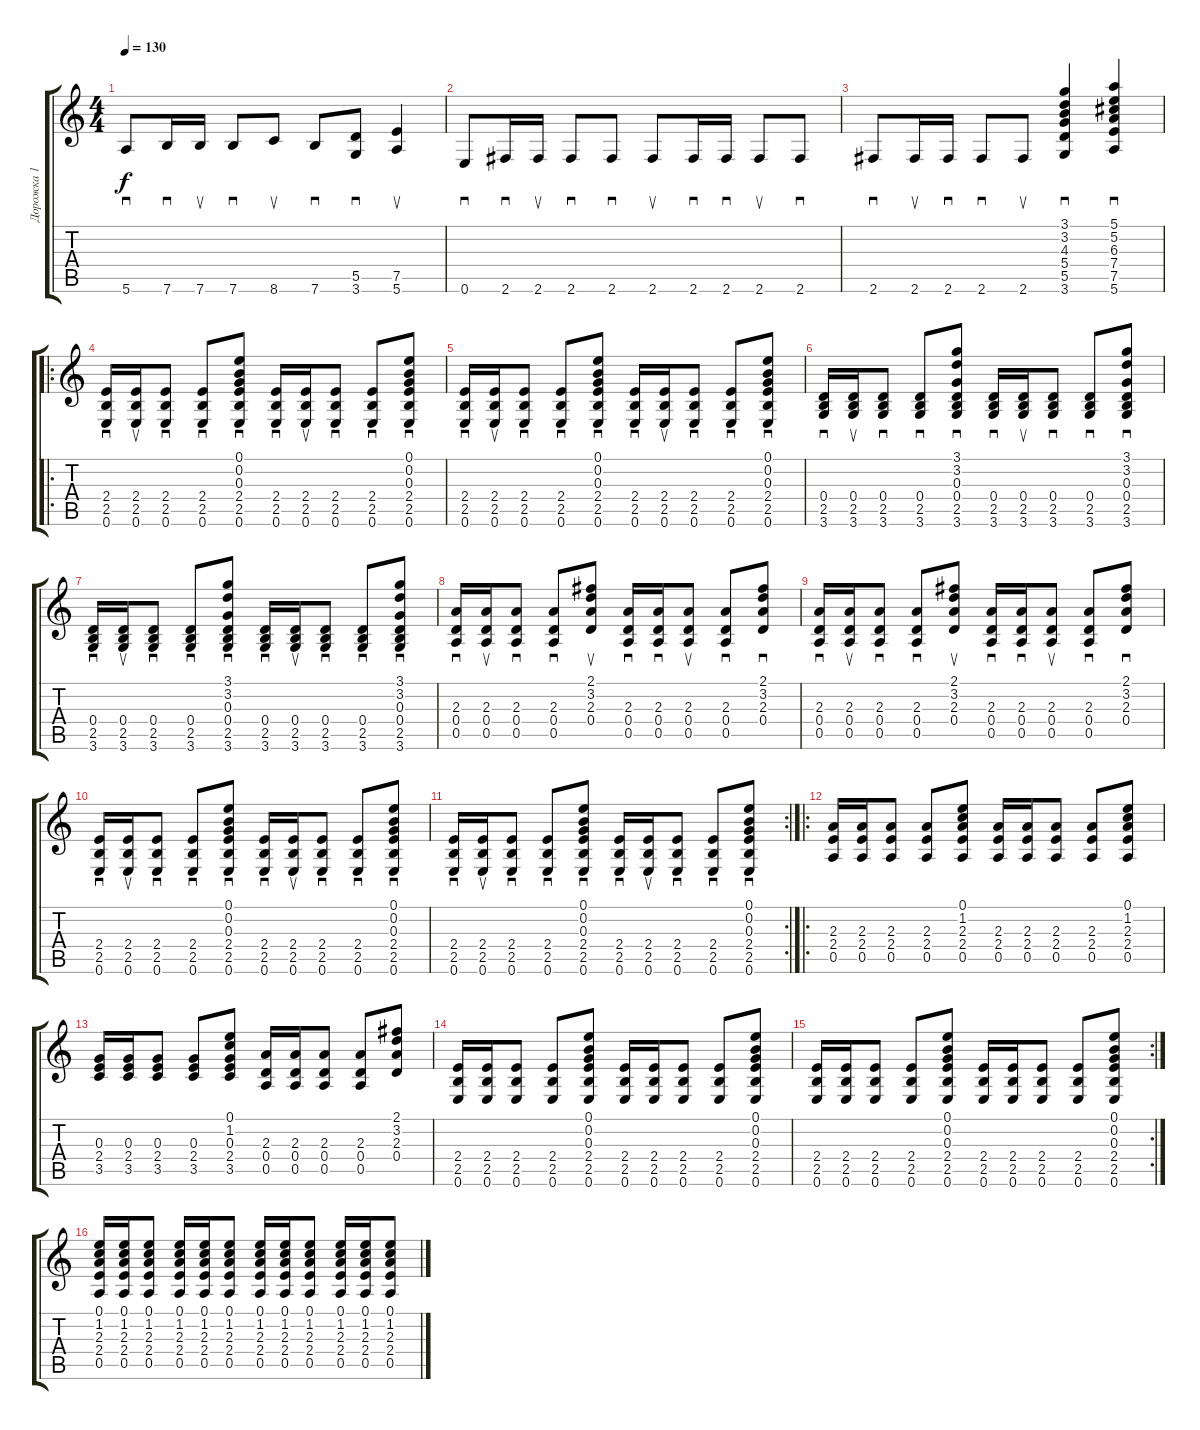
\track ("Дорожка 1" "Дорожка 1") {instrument acousticguitarsteel}
\staff {score tabs}
\tuning (E4 B3 G3 D3 A2 E2) {hide}
\ts (4 4)
\tempo 130
\clef g2
\ks c
5.6.8{sd dy f} 7.6.16{sd} 7.6.16{su} 7.6.8{sd} 8.6.8{su} 7.6.8{sd} (5.5 3.6).8{sd} (7.5 5.6).4{su} |
0.6.8{sd} 2.6.16{sd} 2.6.16{su} 2.6.8{sd} 2.6.8{sd} 2.6.8{su} 2.6.16{sd} 2.6.16{sd} 2.6.8{su} 2.6.8{sd} |
2.6.8{sd} 2.6.16{su} 2.6.16{sd} 2.6.8{sd} 2.6.8{su} (3.1 3.2 4.3 5.4 5.5 3.6).4{sd} (5.1 5.2 6.3 7.4 7.5 5.6).4{sd} |
\ro
(2.4 2.5 0.6).16{sd} (2.4 2.5 0.6).16{su} (2.4 2.5 0.6).8{sd} (2.4 2.5 0.6).8{sd} (0.1 0.2 0.3 2.4 2.5 0.6).8{sd} (2.4 2.5 0.6).16{sd} (2.4 2.5 0.6).16{su} (2.4 2.5 0.6).8{sd} (2.4 2.5 0.6).8{sd} (0.1 0.2 0.3 2.4 2.5 0.6).8{sd} |
(2.4 2.5 0.6).16{sd} (2.4 2.5 0.6).16{su} (2.4 2.5 0.6).8{sd} (2.4 2.5 0.6).8{sd} (0.1 0.2 0.3 2.4 2.5 0.6).8{sd} (2.4 2.5 0.6).16{sd} (2.4 2.5 0.6).16{su} (2.4 2.5 0.6).8{sd} (2.4 2.5 0.6).8{sd} (0.1 0.2 0.3 2.4 2.5 0.6).8{sd} |
(0.4 2.5 3.6).16{sd} (0.4 2.5 3.6).16{su} (0.4 2.5 3.6).8{sd} (0.4 2.5 3.6).8{sd} (3.1 3.2 0.3 0.4 2.5 3.6).8{sd} (0.4 2.5 3.6).16{sd} (0.4 2.5 3.6).16{su} (0.4 2.5 3.6).8{sd} (0.4 2.5 3.6).8{sd} (3.1 3.2 0.3 0.4 2.5 3.6).8{sd} |
(0.4 2.5 3.6).16{sd} (0.4 2.5 3.6).16{su} (0.4 2.5 3.6).8{sd} (0.4 2.5 3.6).8{sd} (3.1 3.2 0.3 0.4 2.5 3.6).8{sd} (0.4 2.5 3.6).16{sd} (0.4 2.5 3.6).16{su} (0.4 2.5 3.6).8{sd} (0.4 2.5 3.6).8{sd} (3.1 3.2 0.3 0.4 2.5 3.6).8{sd} |
(2.3 0.4 0.5).16{sd} (2.3 0.4 0.5).16{su} (2.3 0.4 0.5).8{sd} (2.3 0.4 0.5).8{sd} (2.1 3.2 2.3 0.4).8{su} (2.3 0.4 0.5).16{sd} (2.3 0.4 0.5).16{sd} (2.3 0.4 0.5).8{su} (2.3 0.4 0.5).8{sd} (2.1 3.2 2.3 0.4).8{sd} |
(2.3 0.4 0.5).16{sd} (2.3 0.4 0.5).16{su} (2.3 0.4 0.5).8{sd} (2.3 0.4 0.5).8{sd} (2.1 3.2 2.3 0.4).8{su} (2.3 0.4 0.5).16{sd} (2.3 0.4 0.5).16{sd} (2.3 0.4 0.5).8{su} (2.3 0.4 0.5).8{sd} (2.1 3.2 2.3 0.4).8{sd} |
(2.4 2.5 0.6).16{sd} (2.4 2.5 0.6).16{su} (2.4 2.5 0.6).8{sd} (2.4 2.5 0.6).8{sd} (0.1 0.2 0.3 2.4 2.5 0.6).8{sd} (2.4 2.5 0.6).16{sd} (2.4 2.5 0.6).16{su} (2.4 2.5 0.6).8{sd} (2.4 2.5 0.6).8{sd} (0.1 0.2 0.3 2.4 2.5 0.6).8{sd} |
\rc 2
(2.4 2.5 0.6).16{sd} (2.4 2.5 0.6).16{su} (2.4 2.5 0.6).8{sd} (2.4 2.5 0.6).8{sd} (0.1 0.2 0.3 2.4 2.5 0.6).8{sd} (2.4 2.5 0.6).16{sd} (2.4 2.5 0.6).16{su} (2.4 2.5 0.6).8{sd} (2.4 2.5 0.6).8{sd} (0.1 0.2 0.3 2.4 2.5 0.6).8{sd} |
\ro
(2.3 2.4 0.5).16 (2.3 2.4 0.5).16 (2.3 2.4 0.5).8 (2.3 2.4 0.5).8 (0.1 1.2 2.3 2.4 0.5).8 (2.3 2.4 0.5).16 (2.3 2.4 0.5).16 (2.3 2.4 0.5).8 (2.3 2.4 0.5).8 (0.1 1.2 2.3 2.4 0.5).8 |
(0.3 2.4 3.5).16 (0.3 2.4 3.5).16 (0.3 2.4 3.5).8 (0.3 2.4 3.5).8 (0.1 1.2 0.3 2.4 3.5).8 (2.3 0.4 0.5).16 (2.3 0.4 0.5).16 (2.3 0.4 0.5).8 (2.3 0.4 0.5).8 (2.1 3.2 2.3 0.4).8 |
(2.4 2.5 0.6).16 (2.4 2.5 0.6).16 (2.4 2.5 0.6).8 (2.4 2.5 0.6).8 (0.1 0.2 0.3 2.4 2.5 0.6).8 (2.4 2.5 0.6).16 (2.4 2.5 0.6).16 (2.4 2.5 0.6).8 (2.4 2.5 0.6).8 (0.1 0.2 0.3 2.4 2.5 0.6).8 |
\rc 2
(2.4 2.5 0.6).16 (2.4 2.5 0.6).16 (2.4 2.5 0.6).8 (2.4 2.5 0.6).8 (0.1 0.2 0.3 2.4 2.5 0.6).8 (2.4 2.5 0.6).16 (2.4 2.5 0.6).16 (2.4 2.5 0.6).8 (2.4 2.5 0.6).8 (0.1 0.2 0.3 2.4 2.5 0.6).8 |
(0.1 1.2 2.3 2.4 0.5).16 (0.1 1.2 2.3 2.4 0.5).16 (0.1 1.2 2.3 2.4 0.5).8 (0.1 1.2 2.3 2.4 0.5).16 (0.1 1.2 2.3 2.4 0.5).16 (0.1 1.2 2.3 2.4 0.5).8 (0.1 1.2 2.3 2.4 0.5).16 (0.1 1.2 2.3 2.4 0.5).16 (0.1 1.2 2.3 2.4 0.5).8 (0.1 1.2 2.3 2.4 0.5).16 (0.1 1.2 2.3 2.4 0.5).16 (0.1 1.2 2.3 2.4 0.5).8
